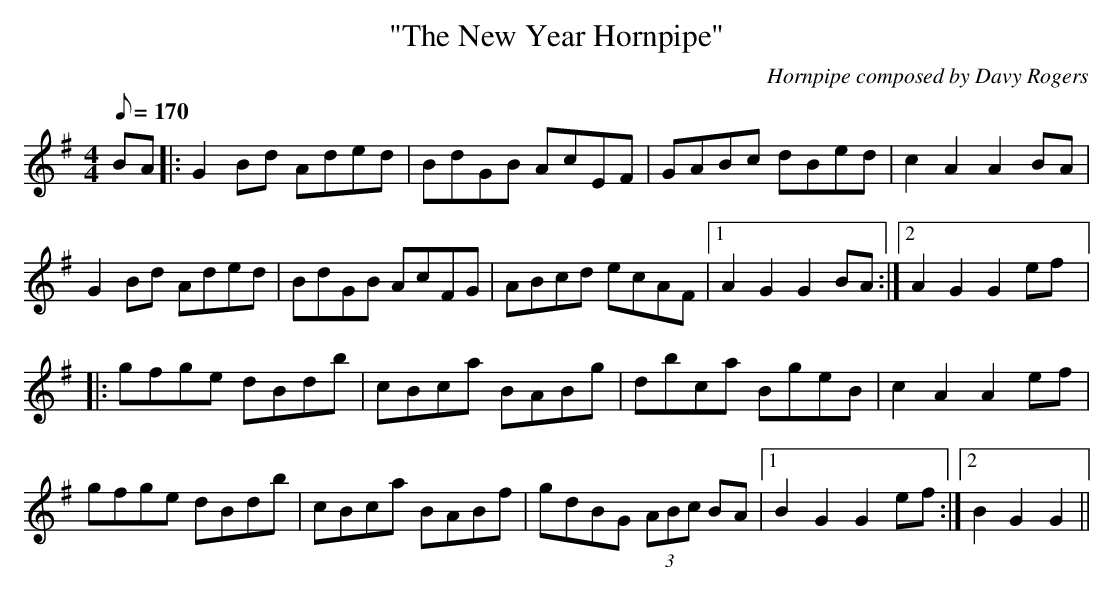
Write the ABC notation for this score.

X:1
T:"The New Year Hornpipe"
C:Hornpipe composed by Davy Rogers
L:1/8
Q:170
M:4/4
K:G
BA |: G2 Bd Aded | BdGB AcEF | GABc dBed | c2 A2 A2 BA |
G2 Bd Aded | BdGB AcFG | ABcd ecAF |1 A2 G2 G2 BA :|2 A2 G2 G2 ef |:
gfge dBdb | cBca BABg | dbca BgeB | c2 A2 A2 ef |
gfge dBdb | cBca BABf | gdBG (3ABc BA |1 B2 G2 G2 ef :|2 B2 G2 G2 ||
